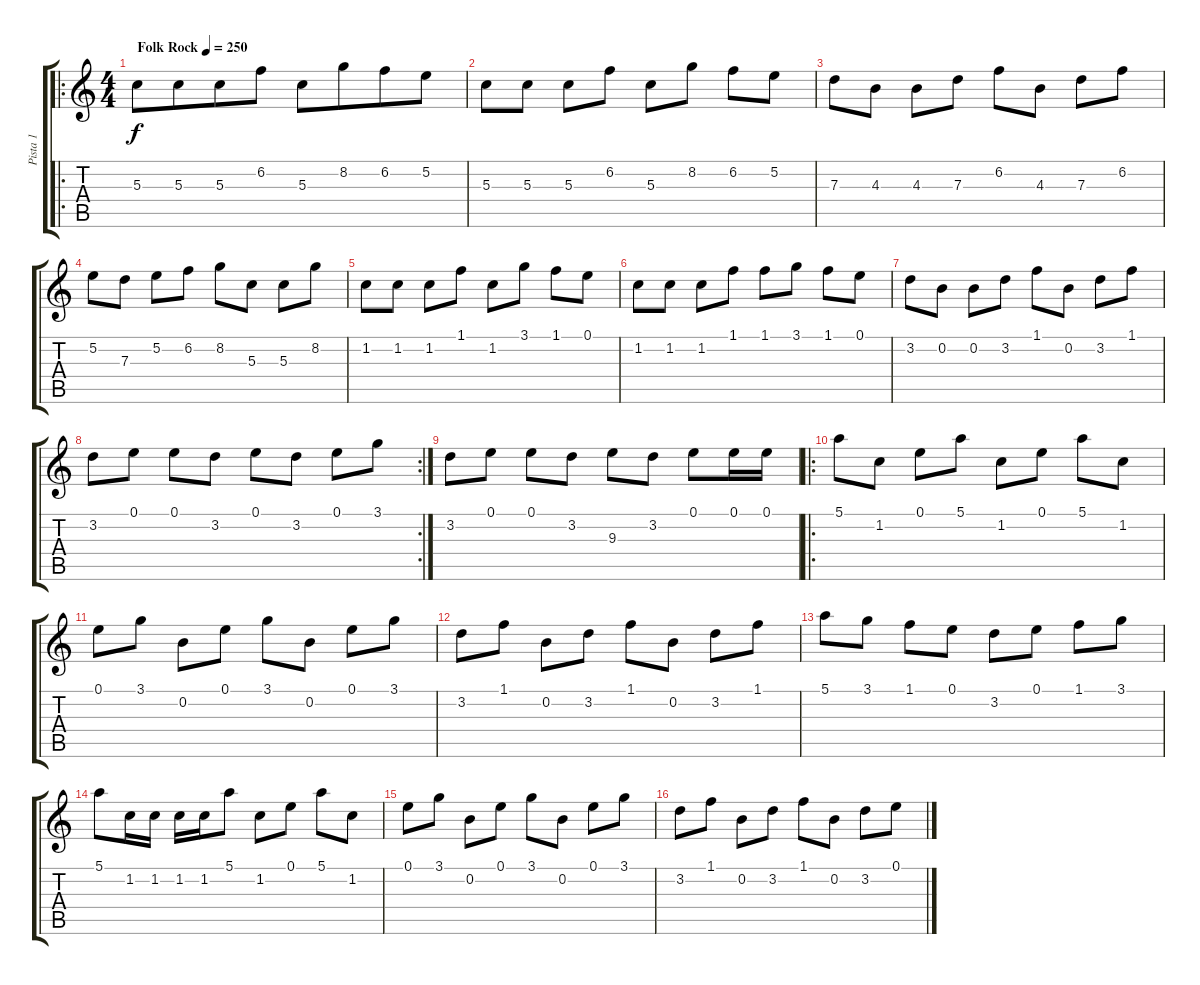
\track ("Pista 1" "Pista 1") {instrument acousticguitarsteel}
\staff {score tabs}
\tuning (E4 B3 G3 D3 A2 E2) {hide}
\ro
\ts (4 4)
\tempo (250 "Folk Rock")
\clef g2
\ks c
5.3.8{dy f instrument acousticguitarsteel} 5.3.8{beam merge} 5.3.8 6.2.8 5.3.8 8.2.8{beam merge} 6.2.8 5.2.8 |
5.3.8 5.3.8 5.3.8 6.2.8 5.3.8 8.2.8 6.2.8 5.2.8 |
7.3.8 4.3.8 4.3.8 7.3.8 6.2.8 4.3.8 7.3.8 6.2.8 |
5.2.8 7.3.8 5.2.8 6.2.8 8.2.8 5.3.8 5.3.8 8.2.8 |
1.2.8 1.2.8 1.2.8 1.1.8 1.2.8 3.1.8 1.1.8 0.1.8 |
1.2.8 1.2.8 1.2.8 1.1.8 1.1.8 3.1.8 1.1.8 0.1.8 |
3.2.8 0.2.8 0.2.8 3.2.8 1.1.8 0.2.8 3.2.8 1.1.8 |
\rc 2
3.2.8 0.1.8 0.1.8 3.2.8 0.1.8 3.2.8 0.1.8 3.1.8 |
3.2.8 0.1.8 0.1.8 3.2.8 9.3.8 3.2.8 0.1.8 0.1.16 0.1.16 |
\ro
5.1.8 1.2.8 0.1.8 5.1.8 1.2.8 0.1.8 5.1.8 1.2.8 |
0.1.8 3.1.8 0.2.8 0.1.8 3.1.8 0.2.8 0.1.8 3.1.8 |
3.2.8 1.1.8 0.2.8 3.2.8 1.1.8 0.2.8 3.2.8 1.1.8 |
5.1.8 3.1.8 1.1.8 0.1.8 3.2.8 0.1.8 1.1.8 3.1.8 |
5.1.8 1.2.16 1.2.16 1.2.16 1.2.16 5.1.8 1.2.8 0.1.8 5.1.8 1.2.8 |
0.1.8 3.1.8 0.2.8 0.1.8 3.1.8 0.2.8 0.1.8 3.1.8 |
3.2.8 1.1.8 0.2.8 3.2.8 1.1.8 0.2.8 3.2.8 0.1.8
